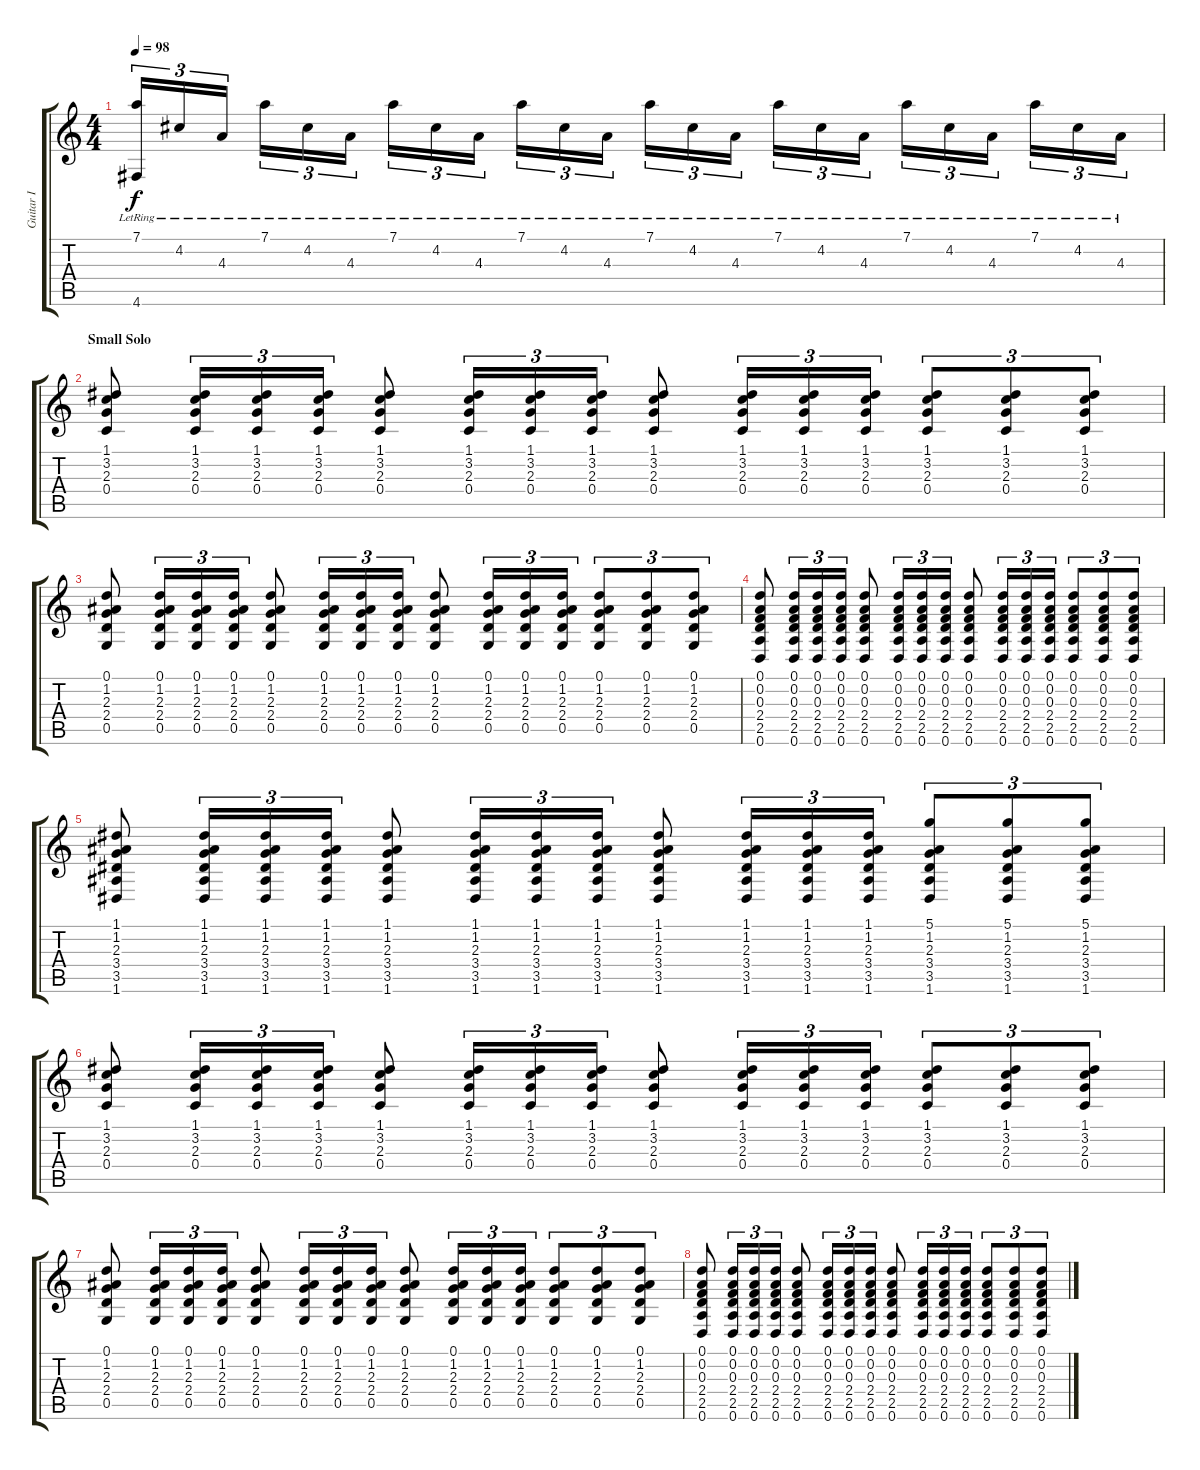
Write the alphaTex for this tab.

\track ("Guitar I" "Guitar I") {instrument acousticguitarsteel}
\staff {score tabs}
\tuning (D4 A3 F3 C3 G2 D2) {hide}
\ts (4 4)
\tempo 98
\clef g2
\ks c
(7.1{lr} 4.6{lr}).16{tu (3 2) dy f} 4.2{lr}.16{tu (3 2)} 4.3{lr}.16{tu (3 2)} 7.1{lr}.16{tu (3 2)} 4.2{lr}.16{tu (3 2)} 4.3{lr}.16{tu (3 2)} 7.1{lr}.16{tu (3 2)} 4.2{lr}.16{tu (3 2)} 4.3{lr}.16{tu (3 2)} 7.1{lr}.16{tu (3 2)} 4.2{lr}.16{tu (3 2)} 4.3{lr}.16{tu (3 2)} 7.1{lr}.16{tu (3 2)} 4.2{lr}.16{tu (3 2)} 4.3{lr}.16{tu (3 2)} 7.1{lr}.16{tu (3 2)} 4.2{lr}.16{tu (3 2)} 4.3{lr}.16{tu (3 2)} 7.1{lr}.16{tu (3 2)} 4.2{lr}.16{tu (3 2)} 4.3{lr}.16{tu (3 2)} 7.1{lr}.16{tu (3 2)} 4.2{lr}.16{tu (3 2)} 4.3{lr}.16{tu (3 2)} |
\section ("" "Small Solo")
(1.1 3.2 2.3 0.4).8 (1.1 3.2 2.3 0.4).16{tu (3 2)} (1.1 3.2 2.3 0.4).16{tu (3 2)} (1.1 3.2 2.3 0.4).16{tu (3 2)} (1.1 3.2 2.3 0.4).8 (1.1 3.2 2.3 0.4).16{tu (3 2)} (1.1 3.2 2.3 0.4).16{tu (3 2)} (1.1 3.2 2.3 0.4).16{tu (3 2)} (1.1 3.2 2.3 0.4).8 (1.1 3.2 2.3 0.4).16{tu (3 2)} (1.1 3.2 2.3 0.4).16{tu (3 2)} (1.1 3.2 2.3 0.4).16{tu (3 2)} (1.1 3.2 2.3 0.4).8{tu (3 2)} (1.1 3.2 2.3 0.4).8{tu (3 2)} (1.1 3.2 2.3 0.4).8{tu (3 2)} |
(0.1 1.2 2.3 2.4 0.5).8 (0.1 1.2 2.3 2.4 0.5).16{tu (3 2)} (0.1 1.2 2.3 2.4 0.5).16{tu (3 2)} (0.1 1.2 2.3 2.4 0.5).16{tu (3 2)} (0.1 1.2 2.3 2.4 0.5).8 (0.1 1.2 2.3 2.4 0.5).16{tu (3 2)} (0.1 1.2 2.3 2.4 0.5).16{tu (3 2)} (0.1 1.2 2.3 2.4 0.5).16{tu (3 2)} (0.1 1.2 2.3 2.4 0.5).8 (0.1 1.2 2.3 2.4 0.5).16{tu (3 2)} (0.1 1.2 2.3 2.4 0.5).16{tu (3 2)} (0.1 1.2 2.3 2.4 0.5).16{tu (3 2)} (0.1 1.2 2.3 2.4 0.5).8{tu (3 2)} (0.1 1.2 2.3 2.4 0.5).8{tu (3 2)} (0.1 1.2 2.3 2.4 0.5).8{tu (3 2)} |
(0.1 0.2 0.3 2.4 2.5 0.6).8 (0.1 0.2 0.3 2.4 2.5 0.6).16{tu (3 2)} (0.1 0.2 0.3 2.4 2.5 0.6).16{tu (3 2)} (0.1 0.2 0.3 2.4 2.5 0.6).16{tu (3 2)} (0.1 0.2 0.3 2.4 2.5 0.6).8 (0.1 0.2 0.3 2.4 2.5 0.6).16{tu (3 2)} (0.1 0.2 0.3 2.4 2.5 0.6).16{tu (3 2)} (0.1 0.2 0.3 2.4 2.5 0.6).16{tu (3 2)} (0.1 0.2 0.3 2.4 2.5 0.6).8 (0.1 0.2 0.3 2.4 2.5 0.6).16{tu (3 2)} (0.1 0.2 0.3 2.4 2.5 0.6).16{tu (3 2)} (0.1 0.2 0.3 2.4 2.5 0.6).16{tu (3 2)} (0.1 0.2 0.3 2.4 2.5 0.6).8{tu (3 2)} (0.1 0.2 0.3 2.4 2.5 0.6).8{tu (3 2)} (0.1 0.2 0.3 2.4 2.5 0.6).8{tu (3 2)} |
(1.1 1.2 2.3 3.4 3.5 1.6).8 (1.1 1.2 2.3 3.4 3.5 1.6).16{tu (3 2)} (1.1 1.2 2.3 3.4 3.5 1.6).16{tu (3 2)} (1.1 1.2 2.3 3.4 3.5 1.6).16{tu (3 2)} (1.1 1.2 2.3 3.4 3.5 1.6).8 (1.1 1.2 2.3 3.4 3.5 1.6).16{tu (3 2)} (1.1 1.2 2.3 3.4 3.5 1.6).16{tu (3 2)} (1.1 1.2 2.3 3.4 3.5 1.6).16{tu (3 2)} (1.1 1.2 2.3 3.4 3.5 1.6).8 (1.1 1.2 2.3 3.4 3.5 1.6).16{tu (3 2)} (1.1 1.2 2.3 3.4 3.5 1.6).16{tu (3 2)} (1.1 1.2 2.3 3.4 3.5 1.6).16{tu (3 2)} (5.1 1.2 2.3 3.4 3.5 1.6).8{tu (3 2)} (5.1 1.2 2.3 3.4 3.5 1.6).8{tu (3 2)} (5.1 1.2 2.3 3.4 3.5 1.6).8{tu (3 2)} |
(1.1 3.2 2.3 0.4).8 (1.1 3.2 2.3 0.4).16{tu (3 2)} (1.1 3.2 2.3 0.4).16{tu (3 2)} (1.1 3.2 2.3 0.4).16{tu (3 2)} (1.1 3.2 2.3 0.4).8 (1.1 3.2 2.3 0.4).16{tu (3 2)} (1.1 3.2 2.3 0.4).16{tu (3 2)} (1.1 3.2 2.3 0.4).16{tu (3 2)} (1.1 3.2 2.3 0.4).8 (1.1 3.2 2.3 0.4).16{tu (3 2)} (1.1 3.2 2.3 0.4).16{tu (3 2)} (1.1 3.2 2.3 0.4).16{tu (3 2)} (1.1 3.2 2.3 0.4).8{tu (3 2)} (1.1 3.2 2.3 0.4).8{tu (3 2)} (1.1 3.2 2.3 0.4).8{tu (3 2)} |
(0.1 1.2 2.3 2.4 0.5).8 (0.1 1.2 2.3 2.4 0.5).16{tu (3 2)} (0.1 1.2 2.3 2.4 0.5).16{tu (3 2)} (0.1 1.2 2.3 2.4 0.5).16{tu (3 2)} (0.1 1.2 2.3 2.4 0.5).8 (0.1 1.2 2.3 2.4 0.5).16{tu (3 2)} (0.1 1.2 2.3 2.4 0.5).16{tu (3 2)} (0.1 1.2 2.3 2.4 0.5).16{tu (3 2)} (0.1 1.2 2.3 2.4 0.5).8 (0.1 1.2 2.3 2.4 0.5).16{tu (3 2)} (0.1 1.2 2.3 2.4 0.5).16{tu (3 2)} (0.1 1.2 2.3 2.4 0.5).16{tu (3 2)} (0.1 1.2 2.3 2.4 0.5).8{tu (3 2)} (0.1 1.2 2.3 2.4 0.5).8{tu (3 2)} (0.1 1.2 2.3 2.4 0.5).8{tu (3 2)} |
(0.1 0.2 0.3 2.4 2.5 0.6).8 (0.1 0.2 0.3 2.4 2.5 0.6).16{tu (3 2)} (0.1 0.2 0.3 2.4 2.5 0.6).16{tu (3 2)} (0.1 0.2 0.3 2.4 2.5 0.6).16{tu (3 2)} (0.1 0.2 0.3 2.4 2.5 0.6).8 (0.1 0.2 0.3 2.4 2.5 0.6).16{tu (3 2)} (0.1 0.2 0.3 2.4 2.5 0.6).16{tu (3 2)} (0.1 0.2 0.3 2.4 2.5 0.6).16{tu (3 2)} (0.1 0.2 0.3 2.4 2.5 0.6).8 (0.1 0.2 0.3 2.4 2.5 0.6).16{tu (3 2)} (0.1 0.2 0.3 2.4 2.5 0.6).16{tu (3 2)} (0.1 0.2 0.3 2.4 2.5 0.6).16{tu (3 2)} (0.1 0.2 0.3 2.4 2.5 0.6).8{tu (3 2)} (0.1 0.2 0.3 2.4 2.5 0.6).8{tu (3 2)} (0.1 0.2 0.3 2.4 2.5 0.6).8{tu (3 2)}
